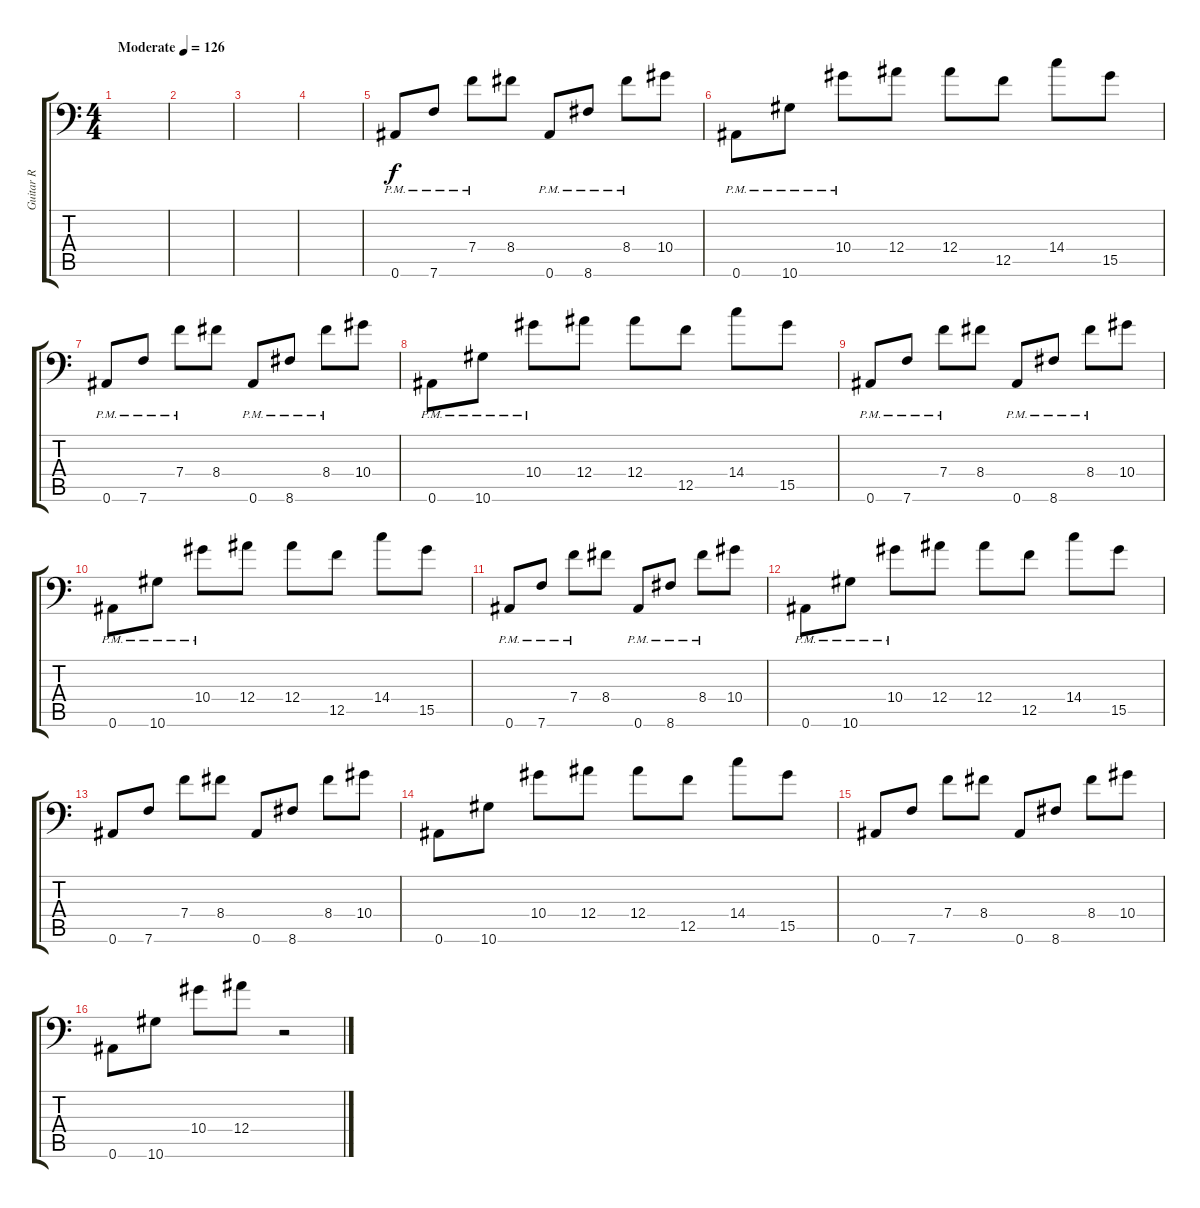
\track ("Guitar R" "Guitar R") {instrument overdrivenguitar}
\staff {score tabs}
\tuning (C4 G3 Eb3 Bb2 F2 Bb1) {hide}
\ts (4 4)
\tempo (126 "Moderate")
\clef f4
\ks c
|
|
|
|
0.6{pm}.8 7.6{pm}.8 7.4{pm}.8 8.4.8 0.6{pm}.8 8.6{pm}.8 8.4{pm}.8 10.4.8 |
0.6{pm}.8 10.6{pm}.8 10.4{pm}.8 12.4.8 12.4.8 12.5.8 14.4.8 15.5.8 |
0.6{pm}.8 7.6{pm}.8 7.4{pm}.8 8.4.8 0.6{pm}.8 8.6{pm}.8 8.4{pm}.8 10.4.8 |
0.6{pm}.8 10.6{pm}.8 10.4{pm}.8 12.4.8 12.4.8 12.5.8 14.4.8 15.5.8 |
0.6{pm}.8 7.6{pm}.8 7.4{pm}.8 8.4.8 0.6{pm}.8 8.6{pm}.8 8.4{pm}.8 10.4.8 |
0.6{pm}.8 10.6{pm}.8 10.4{pm}.8 12.4.8 12.4.8 12.5.8 14.4.8 15.5.8 |
0.6{pm}.8 7.6{pm}.8 7.4{pm}.8 8.4.8 0.6{pm}.8 8.6{pm}.8 8.4{pm}.8 10.4.8 |
0.6{pm}.8 10.6{pm}.8 10.4{pm}.8 12.4.8 12.4.8 12.5.8 14.4.8 15.5.8 |
0.6.8 7.6.8 7.4.8 8.4.8 0.6.8 8.6.8 8.4.8 10.4.8 |
0.6.8 10.6.8 10.4.8 12.4.8 12.4.8 12.5.8 14.4.8 15.5.8 |
0.6.8 7.6.8 7.4.8 8.4.8 0.6.8 8.6.8 8.4.8 10.4.8 |
0.6.8 10.6.8 10.4.8 12.4.8 r.2
